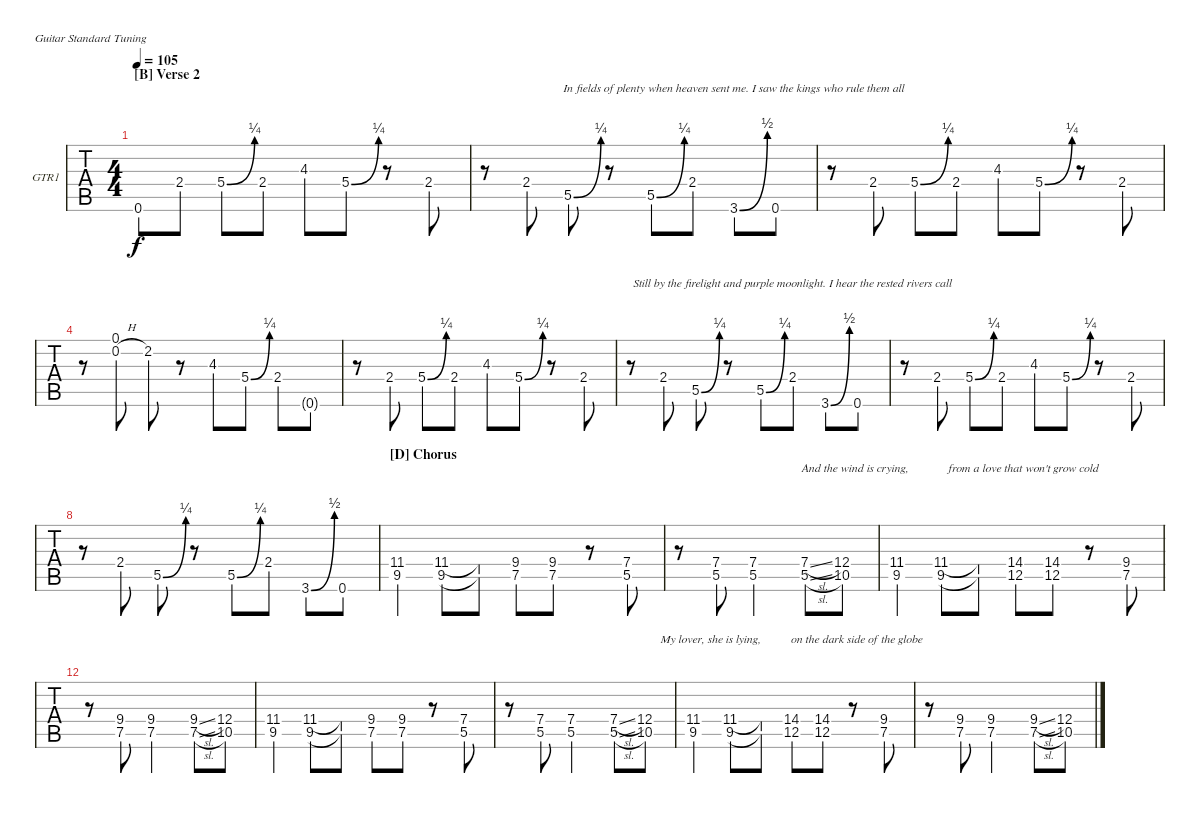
\bracketExtendMode nobrackets
\firstSystemTrackNameOrientation horizontal
\otherSystemsTrackNameOrientation horizontal
\defaultBarNumberDisplay FirstOfSystem
\track ("Guitar" "GTR1") {instrument distortionguitar}
\staff {tabs}
\tuning (E4 B3 G3 D3 A2 E2)
\ts (4 4)
\section ("B" "Verse 2")
\tempo 105
\clef g2
\ks c
0.6.8{lyrics (0 "") lyrics (1 "") lyrics (2 "") lyrics (3 "") lyrics (4 "") dy f} 2.4.8{lyrics (0 "") lyrics (1 "") lyrics (2 "") lyrics (3 "") lyrics (4 "")} 5.4{be (bend 0 0 59.4 1)}.8{lyrics (0 "") lyrics (1 "") lyrics (2 "") lyrics (3 "") lyrics (4 "")} 2.4.8{lyrics (0 "") lyrics (1 "") lyrics (2 "") lyrics (3 "") lyrics (4 "")} 4.3.8{lyrics (0 "") lyrics (1 "") lyrics (2 "") lyrics (3 "") lyrics (4 "")} 5.4{be (bend 0 0 59.4 1)}.8{lyrics (0 "") lyrics (1 "") lyrics (2 "") lyrics (3 "") lyrics (4 "")} r.8 2.4.8{lyrics (0 "") lyrics (1 "") lyrics (2 "") lyrics (3 "") lyrics (4 "")} |
r.8 2.4.8{lyrics (0 "") lyrics (1 "") lyrics (2 "") lyrics (3 "") lyrics (4 "")} 5.5{be (bend 0 0 59.4 1)}.8{lyrics (0 "") lyrics (1 "") lyrics (2 "") lyrics (3 "") lyrics (4 "")} r.8 5.5{be (bend 0 0 26.4 1)}.8{lyrics (0 "") lyrics (1 "") lyrics (2 "") lyrics (3 "") lyrics (4 "")} 2.4.8{lyrics (0 "") lyrics (1 "") lyrics (2 "") lyrics (3 "") lyrics (4 "")} 3.6{be (bend 0 0 28.2 2)}.8{lyrics (0 "In fields of plenty when heaven sent me. I saw the kings who rule them all") lyrics (1 "") lyrics (2 "") lyrics (3 "") lyrics (4 "")} 0.6.8{lyrics (0 "") lyrics (1 "") lyrics (2 "") lyrics (3 "") lyrics (4 "")} |
r.8 2.4.8{lyrics (0 "") lyrics (1 "") lyrics (2 "") lyrics (3 "") lyrics (4 "")} 5.4{be (bend 0 0 59.4 1)}.8{lyrics (0 "") lyrics (1 "") lyrics (2 "") lyrics (3 "") lyrics (4 "")} 2.4.8{lyrics (0 "") lyrics (1 "") lyrics (2 "") lyrics (3 "") lyrics (4 "")} 4.3.8{lyrics (0 "") lyrics (1 "") lyrics (2 "") lyrics (3 "") lyrics (4 "")} 5.4{be (bend 0 0 59.4 1)}.8{lyrics (0 "") lyrics (1 "") lyrics (2 "") lyrics (3 "") lyrics (4 "")} r.8 2.4.8{lyrics (0 "") lyrics (1 "") lyrics (2 "") lyrics (3 "") lyrics (4 "")} |
r.8{lyrics (0 "") lyrics (1 "") lyrics (2 "") lyrics (3 "") lyrics (4 "")} (0.2{h} 0.1).8{lyrics (0 "") lyrics (1 "") lyrics (2 "") lyrics (3 "") lyrics (4 "")} 2.2.8{lyrics (0 "") lyrics (1 "") lyrics (2 "") lyrics (3 "") lyrics (4 "")} r.8 4.3.8{lyrics (0 "") lyrics (1 "") lyrics (2 "") lyrics (3 "") lyrics (4 "")} 5.4{be (bend 0 0 59.4 1)}.8{lyrics (0 "") lyrics (1 "") lyrics (2 "") lyrics (3 "") lyrics (4 "")} 2.4.8{lyrics (0 "") lyrics (1 "") lyrics (2 "") lyrics (3 "") lyrics (4 "")} 0.6{g}.8{lyrics (0 "") lyrics (1 "") lyrics (2 "") lyrics (3 "") lyrics (4 "")} |
r.8 2.4.8{lyrics (0 "") lyrics (1 "") lyrics (2 "") lyrics (3 "") lyrics (4 "")} 5.4{be (bend 0 0 59.4 1)}.8{lyrics (0 "") lyrics (1 "") lyrics (2 "") lyrics (3 "") lyrics (4 "")} 2.4.8{lyrics (0 "") lyrics (1 "") lyrics (2 "") lyrics (3 "") lyrics (4 "")} 4.3.8{lyrics (0 "") lyrics (1 "") lyrics (2 "") lyrics (3 "") lyrics (4 "")} 5.4{be (bend 0 0 59.4 1)}.8{lyrics (0 "") lyrics (1 "") lyrics (2 "") lyrics (3 "") lyrics (4 "")} r.8 2.4.8{lyrics (0 "") lyrics (1 "") lyrics (2 "") lyrics (3 "") lyrics (4 "")} |
r.8 2.4.8{lyrics (0 "") lyrics (1 "") lyrics (2 "") lyrics (3 "") lyrics (4 "")} 5.5{be (bend 0 0 59.4 1)}.8{lyrics (0 "") lyrics (1 "") lyrics (2 "") lyrics (3 "") lyrics (4 "")} r.8 5.5{be (bend 0 0 59.4 1)}.8{lyrics (0 "") lyrics (1 "") lyrics (2 "") lyrics (3 "") lyrics (4 "")} 2.4.8{lyrics (0 "Still by the firelight and purple moonlight. I hear the rested rivers call") lyrics (1 "") lyrics (2 "") lyrics (3 "") lyrics (4 "")} 3.6{be (bend 0 0 28.2 2)}.8{lyrics (0 "") lyrics (1 "") lyrics (2 "") lyrics (3 "") lyrics (4 "")} 0.6.8{lyrics (0 "") lyrics (1 "") lyrics (2 "") lyrics (3 "") lyrics (4 "")} |
r.8 2.4.8{lyrics (0 "") lyrics (1 "") lyrics (2 "") lyrics (3 "") lyrics (4 "")} 5.4{be (bend 0 0 59.4 1)}.8{lyrics (0 "") lyrics (1 "") lyrics (2 "") lyrics (3 "") lyrics (4 "")} 2.4.8{lyrics (0 "") lyrics (1 "") lyrics (2 "") lyrics (3 "") lyrics (4 "")} 4.3.8{lyrics (0 "") lyrics (1 "") lyrics (2 "") lyrics (3 "") lyrics (4 "")} 5.4{be (bend 0 0 59.4 1)}.8{lyrics (0 "") lyrics (1 "") lyrics (2 "") lyrics (3 "") lyrics (4 "")} r.8 2.4.8{lyrics (0 "") lyrics (1 "") lyrics (2 "") lyrics (3 "") lyrics (4 "")} |
r.8{lyrics (0 "") lyrics (1 "") lyrics (2 "") lyrics (3 "") lyrics (4 "")} 2.4.8{lyrics (0 "") lyrics (1 "") lyrics (2 "") lyrics (3 "") lyrics (4 "")} 5.5{be (bend 0 0 59.4 1)}.8{lyrics (0 "") lyrics (1 "") lyrics (2 "") lyrics (3 "") lyrics (4 "")} r.8 5.5{be (bend 0 0 59.4 1)}.8{lyrics (0 "") lyrics (1 "") lyrics (2 "") lyrics (3 "") lyrics (4 "")} 2.4.8{lyrics (0 "") lyrics (1 "") lyrics (2 "") lyrics (3 "") lyrics (4 "")} 3.6{be (bend 0 0 28.799999999999997 2)}.8{lyrics (0 "") lyrics (1 "") lyrics (2 "") lyrics (3 "") lyrics (4 "")} 0.6.8{lyrics (0 "") lyrics (1 "") lyrics (2 "") lyrics (3 "") lyrics (4 "")} |
\section ("D" "Chorus")
(11.4 9.5).4{lyrics (0 "") lyrics (1 "") lyrics (2 "") lyrics (3 "") lyrics (4 "")} (11.4 9.5).8{lyrics (0 "") lyrics (1 "") lyrics (2 "") lyrics (3 "") lyrics (4 "")} (11.4{t} 9.5{t}).8{lyrics (0 "") lyrics (1 "") lyrics (2 "") lyrics (3 "") lyrics (4 "")} (9.4 7.5).8{lyrics (0 "") lyrics (1 "") lyrics (2 "") lyrics (3 "") lyrics (4 "")} (9.4 7.5).8{lyrics (0 "") lyrics (1 "") lyrics (2 "") lyrics (3 "") lyrics (4 "")} r.8 (7.4 5.5).8{lyrics (0 "") lyrics (1 "") lyrics (2 "") lyrics (3 "") lyrics (4 "")} |
r.8{lyrics (0 "") lyrics (1 "") lyrics (2 "") lyrics (3 "") lyrics (4 "")} (5.5 7.4).8{lyrics (0 "") lyrics (1 "") lyrics (2 "") lyrics (3 "") lyrics (4 "")} (7.4 5.5).2{lyrics (0 "") lyrics (1 "") lyrics (2 "") lyrics (3 "") lyrics (4 "")} (7.4{sl} 5.5{sl}).8{lyrics (0 "") lyrics (1 "") lyrics (2 "") lyrics (3 "") lyrics (4 "")} (12.4 10.5).8{lyrics (0 "") lyrics (1 "") lyrics (2 "") lyrics (3 "") lyrics (4 "")} |
(11.4 9.5).4{lyrics (0 "") lyrics (1 "") lyrics (2 "") lyrics (3 "") lyrics (4 "")} (11.4 9.5).8{lyrics (0 "      And the wind is crying,             from a love that won't grow cold") lyrics (1 "") lyrics (2 "") lyrics (3 "") lyrics (4 "")} (11.4{t} 9.5{t}).8{lyrics (0 "") lyrics (1 "") lyrics (2 "") lyrics (3 "") lyrics (4 "")} (14.4 12.5).8{lyrics (0 "") lyrics (1 "") lyrics (2 "") lyrics (3 "") lyrics (4 "")} (14.4 12.5).8{lyrics (0 "") lyrics (1 "") lyrics (2 "") lyrics (3 "") lyrics (4 "")} r.8 (9.4 7.5).8{lyrics (0 "") lyrics (1 "") lyrics (2 "") lyrics (3 "") lyrics (4 "")} |
r.8{lyrics (0 "") lyrics (1 "") lyrics (2 "") lyrics (3 "") lyrics (4 "")} (7.5 9.4).8{lyrics (0 "") lyrics (1 "") lyrics (2 "") lyrics (3 "") lyrics (4 "")} (9.4 7.5).2{lyrics (0 "") lyrics (1 "") lyrics (2 "") lyrics (3 "") lyrics (4 "")} (9.4{sl} 7.5{sl}).8{lyrics (0 "") lyrics (1 "") lyrics (2 "") lyrics (3 "") lyrics (4 "")} (12.4 10.5).8{lyrics (0 "") lyrics (1 "") lyrics (2 "") lyrics (3 "") lyrics (4 "")} |
(11.4 9.5).4{lyrics (0 "") lyrics (1 "") lyrics (2 "") lyrics (3 "") lyrics (4 "")} (11.4 9.5).8{lyrics (0 "") lyrics (1 "") lyrics (2 "") lyrics (3 "") lyrics (4 "")} (11.4{t} 9.5{t}).8{lyrics (0 "") lyrics (1 "") lyrics (2 "") lyrics (3 "") lyrics (4 "")} (9.4 7.5).8{lyrics (0 "") lyrics (1 "") lyrics (2 "") lyrics (3 "") lyrics (4 "")} (9.4 7.5).8{lyrics (0 "") lyrics (1 "") lyrics (2 "") lyrics (3 "") lyrics (4 "")} r.8 (7.4 5.5).8{lyrics (0 "") lyrics (1 "") lyrics (2 "") lyrics (3 "") lyrics (4 "")} |
r.8{lyrics (0 "") lyrics (1 "") lyrics (2 "") lyrics (3 "") lyrics (4 "")} (5.5 7.4).8{lyrics (0 "") lyrics (1 "") lyrics (2 "") lyrics (3 "") lyrics (4 "")} (7.4 5.5).2{lyrics (0 "") lyrics (1 "") lyrics (2 "") lyrics (3 "") lyrics (4 "")} (7.4{sl} 5.5{sl}).8{lyrics (0 "") lyrics (1 "") lyrics (2 "") lyrics (3 "") lyrics (4 "")} (12.4 10.5).8{lyrics (0 "") lyrics (1 "") lyrics (2 "") lyrics (3 "") lyrics (4 "")} |
(11.4 9.5).4{lyrics (0 "") lyrics (1 "") lyrics (2 "") lyrics (3 "") lyrics (4 "")} (11.4 9.5).8{lyrics (0 "") lyrics (1 "") lyrics (2 "") lyrics (3 "") lyrics (4 "")} (11.4{t} 9.5{t}).8{lyrics (0 "") lyrics (1 "") lyrics (2 "") lyrics (3 "") lyrics (4 "")} (14.4 12.5).8{lyrics (0 "My lover, she is lying,          on the dark side of the globe") lyrics (1 "") lyrics (2 "") lyrics (3 "") lyrics (4 "")} (14.4 12.5).8{lyrics (0 "") lyrics (1 "") lyrics (2 "") lyrics (3 "") lyrics (4 "")} r.8 (9.4 7.5).8{lyrics (0 "") lyrics (1 "") lyrics (2 "") lyrics (3 "") lyrics (4 "")} |
r.8{lyrics (0 "") lyrics (1 "") lyrics (2 "") lyrics (3 "") lyrics (4 "")} (7.5 9.4).8{lyrics (0 "") lyrics (1 "") lyrics (2 "") lyrics (3 "") lyrics (4 "")} (9.4 7.5).2{lyrics (0 "") lyrics (1 "") lyrics (2 "") lyrics (3 "") lyrics (4 "")} (9.4{sl} 7.5{sl}).8{lyrics (0 "") lyrics (1 "") lyrics (2 "") lyrics (3 "") lyrics (4 "")} (12.4 10.5).8{lyrics (0 "") lyrics (1 "") lyrics (2 "") lyrics (3 "") lyrics (4 "")}
